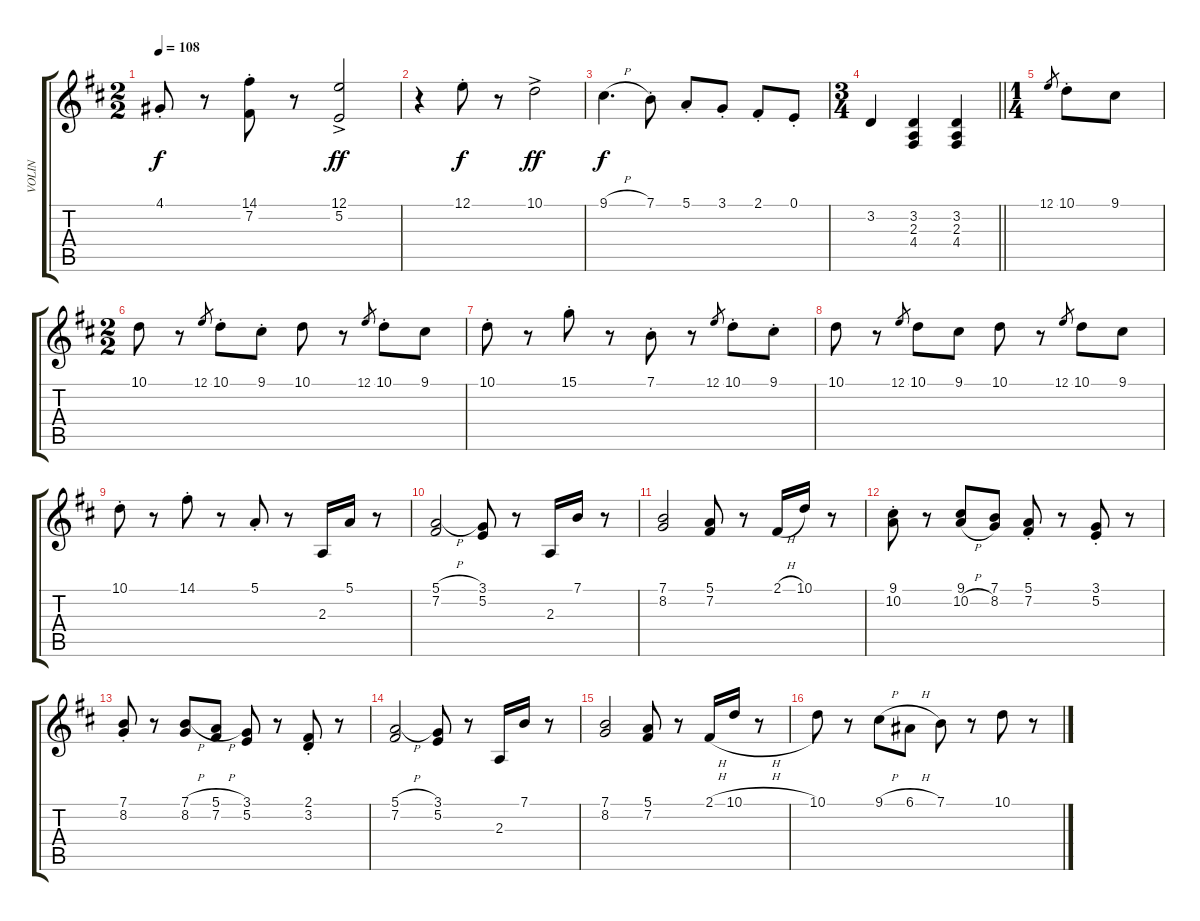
\track ("VOLIN" "VOLIN") {instrument stringensemble1}
\staff {score tabs}
\tuning (E4 B3 G3 D3 A2 E2) {hide}
\ts (2 2)
\tempo 108
\clef g2
\ks d
4.1{st}.8{dy f} r.8 (14.1{st} 7.2).8 r.8 (12.1 5.2{ac}).2{dy ff} |
r.4 12.1{st}.8{dy f} r.8 10.1{ac}.2{dy ff} |
9.1{h}.4{d dy f} 7.1{st}.8 5.1{st}.8 3.1{st}.8 2.1{st}.8 0.1{st}.8 |
\ts (3 4)
\barLineRight lightlight
3.2.4 (3.2 2.3 4.4).4 (3.2 2.3 4.4).4 |
\ts (1 4)
12.1.8{gr} 10.1{st}.8 9.1.8 |
\ts (2 2)
10.1.8 r.8 12.1.8{gr} 10.1{st}.8 9.1{st}.8 10.1.8 r.8 12.1.8{gr} 10.1{st}.8 9.1.8 |
10.1{st}.8 r.8 15.1{st}.8 r.8 7.1{st}.8 r.8 12.1.8{gr} 10.1{st}.8 9.1{st}.8 |
10.1.8 r.8 12.1.8{gr} 10.1.8 9.1.8 10.1.8 r.8 12.1.8{gr} 10.1.8 9.1.8 |
10.1{st}.8 r.8 14.1{st}.8 r.8 5.1{st}.8 r.8 2.3.16 5.1.16 r.8 |
(5.1{h} 7.2).2 (3.1 5.2).8 r.8 2.3.16 7.1.16 r.8 |
(7.1 8.2).2 (5.1 7.2).8 r.8 2.1{h}.16 10.1.16 r.8 |
(9.1 10.2{st}).8 r.8 (9.1 10.2{h}).8 (7.1 8.2).8 (5.1 7.2{st}).8 r.8 (3.1 5.2{st}).8 r.8 |
(7.1 8.2{st}).8 r.8 (7.1{h} 8.2).8 (5.1{h} 7.2).8 (3.1 5.2).8 r.8 (2.1 3.2{st}).8 r.8 |
(5.1{h} 7.2).2 (3.1 5.2).8 r.8 2.3.16 7.1.16 r.8 |
(7.1 8.2).2 (5.1 7.2).8 r.8 2.1{h}.16 10.1{h}.16 r.8 |
10.1.8 r.8 9.1{h}.8 6.1{h}.8 7.1.8 r.8 10.1.8 r.8
